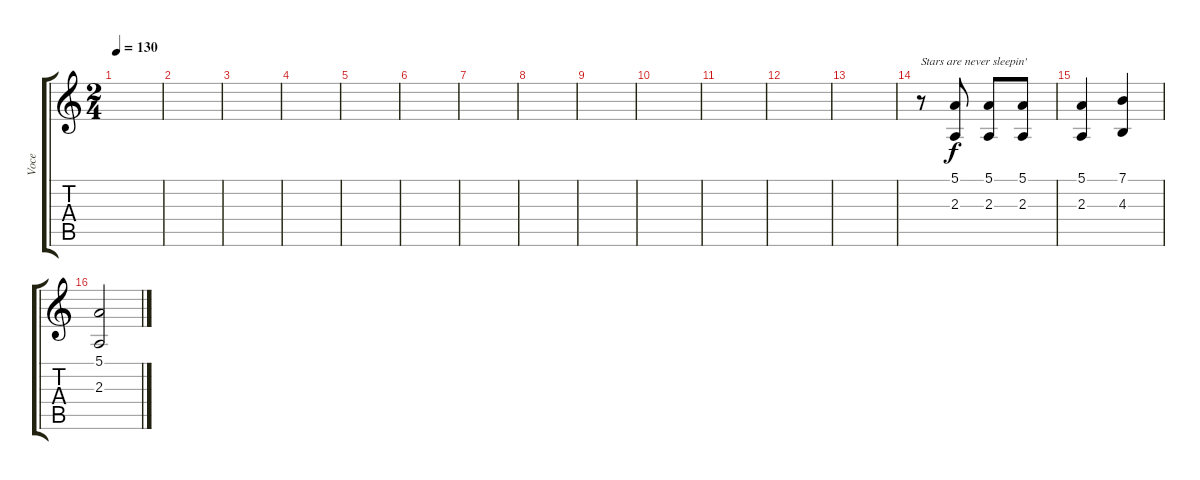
\track ("Voce" "Voce") {instrument synthvoice}
\staff {score tabs}
\tuning (E4 B3 G3 D3 A2 E2) {hide}
\ts (2 4)
\tempo 130
\clef g2
\ks c
|
|
|
|
|
|
|
|
|
|
|
|
|
r.8{txt "Stars are never sleepin'"} (5.1 2.3).8 (5.1 2.3).8 (5.1 2.3).8 |
(5.1 2.3).4 (7.1 4.3).4 |
(5.1 2.3).2
